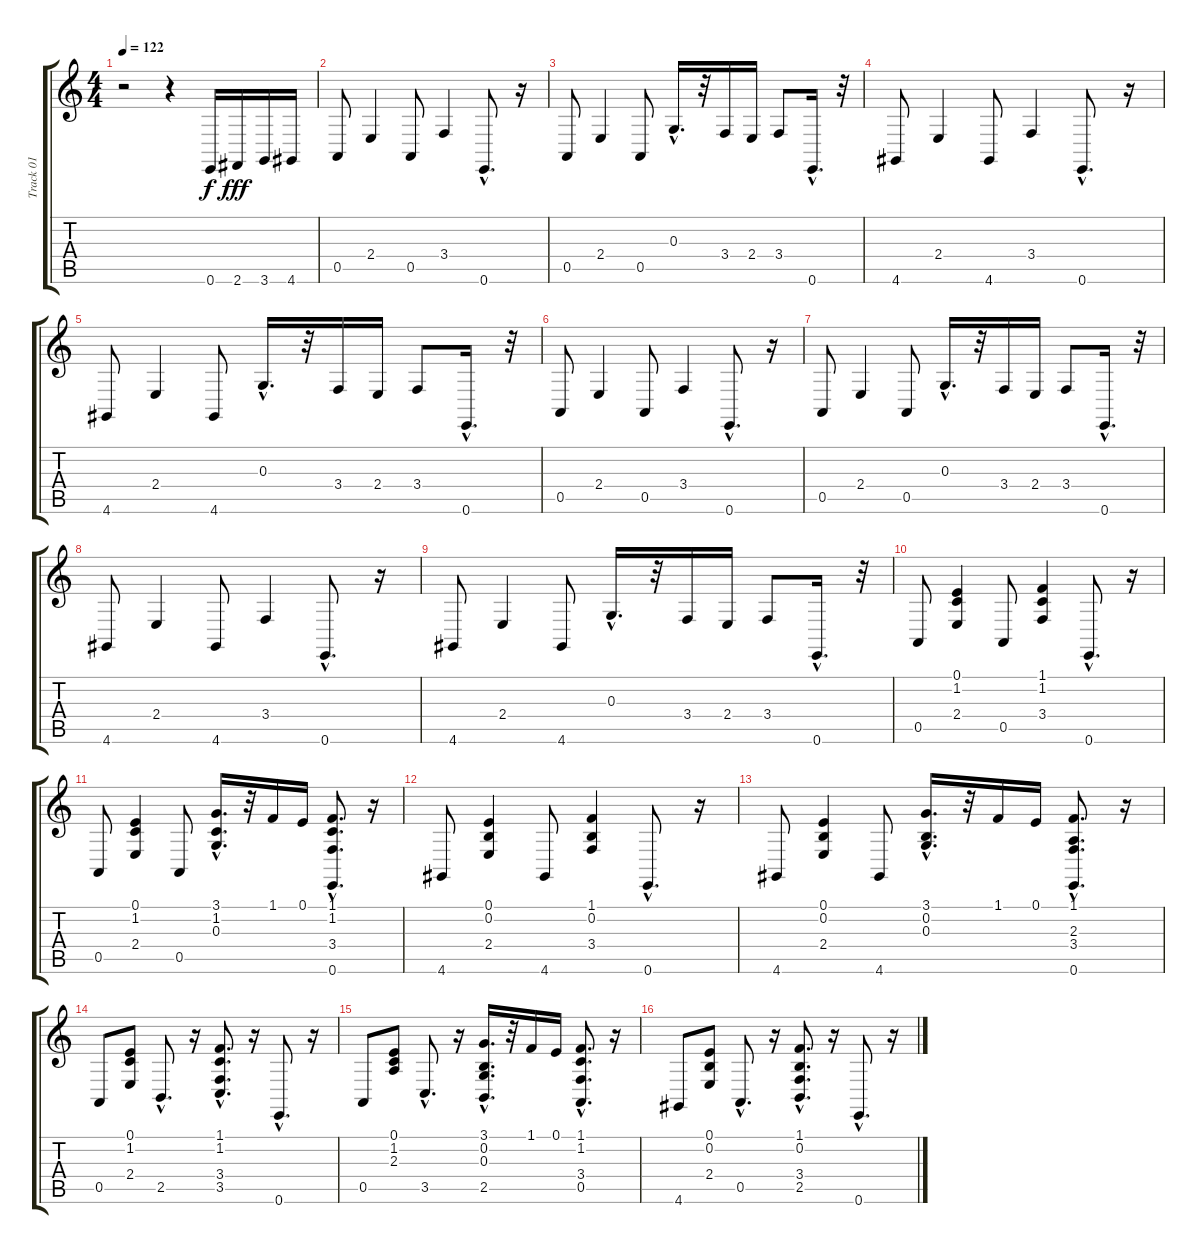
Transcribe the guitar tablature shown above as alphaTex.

\track ("Track 01" "Track 01") {instrument tangoaccordion}
\staff {score tabs}
\tuning (E4 B3 G3 D3 A2 E2) {hide}
\ts (4 4)
\tempo 122
\clef g2
\ks c
r.2{dy f instrument tangoaccordion} r.4 0.6.16 2.6.16{dy fff} 3.6.16 4.6.16 |
0.5.8 2.4.4 0.5.8 3.4.4 0.6{hac}.8{d} r.16 |
0.5.8 2.4.4 0.5.8 0.3{hac}.16{d} r.32 3.4.16 2.4.16 3.4.8 0.6{hac}.16{d} r.32 |
4.6.8 2.4.4 4.6.8 3.4.4 0.6{hac}.8{d} r.16 |
4.6.8 2.4.4 4.6.8 0.3{hac}.16{d} r.32 3.4.16 2.4.16 3.4.8 0.6{hac}.16{d} r.32 |
0.5.8 2.4.4 0.5.8 3.4.4 0.6{hac}.8{d} r.16 |
0.5.8 2.4.4 0.5.8 0.3{hac}.16{d} r.32 3.4.16 2.4.16 3.4.8 0.6{hac}.16{d} r.32 |
4.6.8 2.4.4 4.6.8 3.4.4 0.6{hac}.8{d} r.16 |
4.6.8 2.4.4 4.6.8 0.3{hac}.16{d} r.32 3.4.16 2.4.16 3.4.8 0.6{hac}.16{d} r.32 |
0.5.8 (0.1 1.2 2.4).4 0.5.8 (1.1 1.2 3.4).4 0.6{hac}.8{d} r.16 |
0.5.8 (0.1 1.2 2.4).4 0.5.8 (3.1{hac} 1.2{hac} 0.3{hac}).16{d} r.32 1.1.16 0.1.16 (1.1{hac} 1.2{hac} 3.4{hac} 0.6{hac}).8{d} r.16 |
4.6.8 (0.1 0.2 2.4).4 4.6.8 (1.1 0.2 3.4).4 0.6{hac}.8{d} r.16 |
4.6.8 (0.1 0.2 2.4).4 4.6.8 (3.1{hac} 0.2{hac} 0.3{hac}).16{d} r.32 1.1.16 0.1.16 (1.1{hac} 2.3{hac} 3.4{hac} 0.6{hac}).8{d} r.16 |
0.5.8 (0.1 1.2 2.4).8 2.5{hac}.8{d} r.16 (1.1{hac} 1.2{hac} 3.4{hac} 3.5{hac}).8{d} r.16 0.6{hac}.8{d} r.16 |
0.5.8 (0.1 1.2 2.3).8 3.5{hac}.8{d} r.16 (3.1{hac} 0.2{hac} 0.3{hac} 2.5{hac}).16{d} r.32 1.1.16 0.1.16 (1.1{hac} 1.2{hac} 3.4{hac} 0.5{hac}).8{d} r.16 |
4.6.8 (0.1 0.2 2.4).8 0.5{hac}.8{d} r.16 (1.1{hac} 0.2{hac} 3.4{hac} 2.5{hac}).8{d} r.16 0.6{hac}.8{d} r.16
